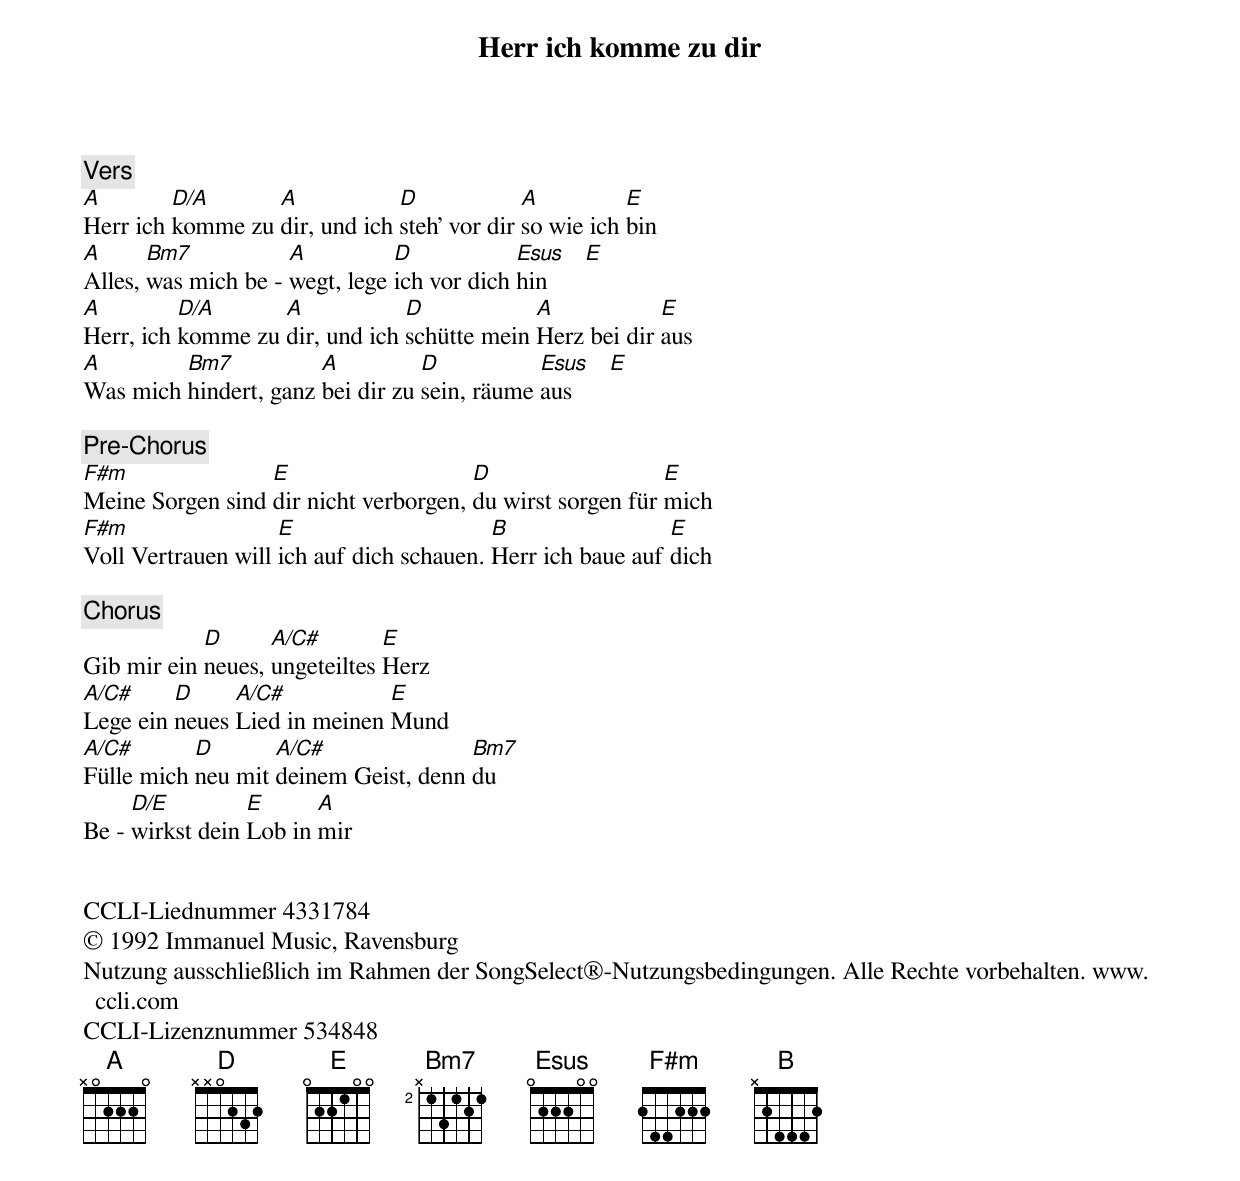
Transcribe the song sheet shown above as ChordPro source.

{title: Herr ich komme zu dir}
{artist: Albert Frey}
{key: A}
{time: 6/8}
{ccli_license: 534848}
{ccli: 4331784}
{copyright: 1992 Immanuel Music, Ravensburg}
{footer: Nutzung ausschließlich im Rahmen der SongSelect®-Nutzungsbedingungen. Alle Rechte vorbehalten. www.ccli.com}

{comment: Vers}
[A]Herr ich [D/A]komme zu [A]dir, und ich [D]steh’ vor dir [A]so wie ich [E]bin
[A]Alles, [Bm7]was mich be - [A]wegt, lege [D]ich vor dich [Esus]hin      [E]
[A]Herr, ich [D/A]komme zu [A]dir, und ich [D]schütte mein [A]Herz bei dir [E]aus
[A]Was mich [Bm7]hindert, ganz [A]bei dir zu [D]sein, räume [Esus]aus      [E]

{comment: Pre-Chorus}
[F#m]Meine Sorgen sind [E]dir nicht verborgen, [D]du wirst sorgen für [E]mich
[F#m]Voll Vertrauen will [E]ich auf dich schauen. [B]Herr ich baue auf [E]dich

{comment: Chorus}
Gib mir ein [D]neues, [A/C#]ungeteiltes [E]Herz
[A/C#]Lege ein [D]neues [A/C#]Lied in meinen [E]Mund
[A/C#]Fülle mich [D]neu mit [A/C#]deinem Geist, denn [Bm7]du
Be - [D/E]wirkst dein [E]Lob in [A]mir


CCLI-Liednummer 4331784
© 1992 Immanuel Music, Ravensburg
Nutzung ausschließlich im Rahmen der SongSelect®-Nutzungsbedingungen. Alle Rechte vorbehalten. www.ccli.com
CCLI-Lizenznummer 534848
